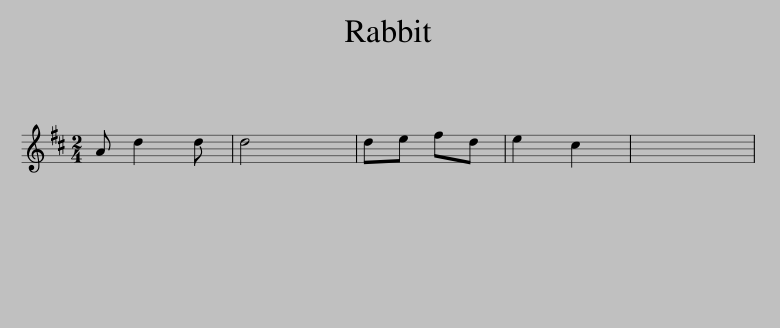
X:1
L:1/8
M:2/4
I:linebreak $
K:D
V:1 treble
V:1
 A d2 d | d4 | de fd | e2 c2 | x4 | %5
